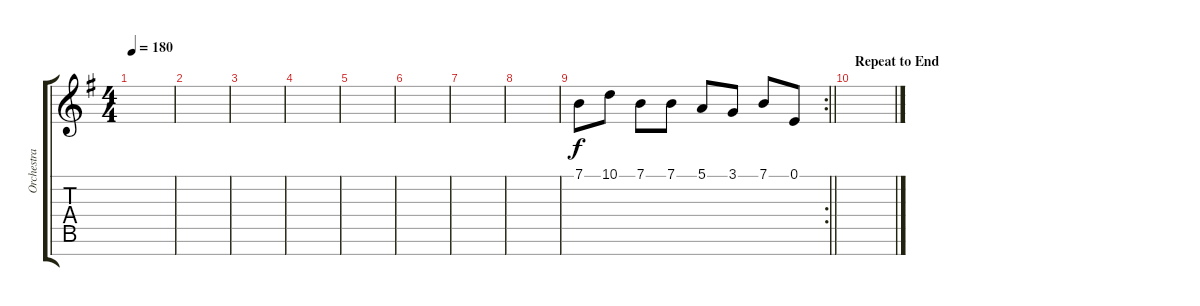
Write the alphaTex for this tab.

\track ("Orchestra Hit" "Orchestra ") {instrument orchestrahit}
\staff {score tabs}
\tuning (E4 B3 G3 D3 A2 E2 B1) {hide}
\ts (4 4)
\tempo 180
\clef g2
\ks g
|
|
|
|
|
|
|
|
\rc 2
\barLineRight lightlight
7.1.8 10.1.8 7.1.8 7.1.8 5.1.8 3.1.8 7.1.8 0.1.8 |
\section ("" "Repeat to End")
